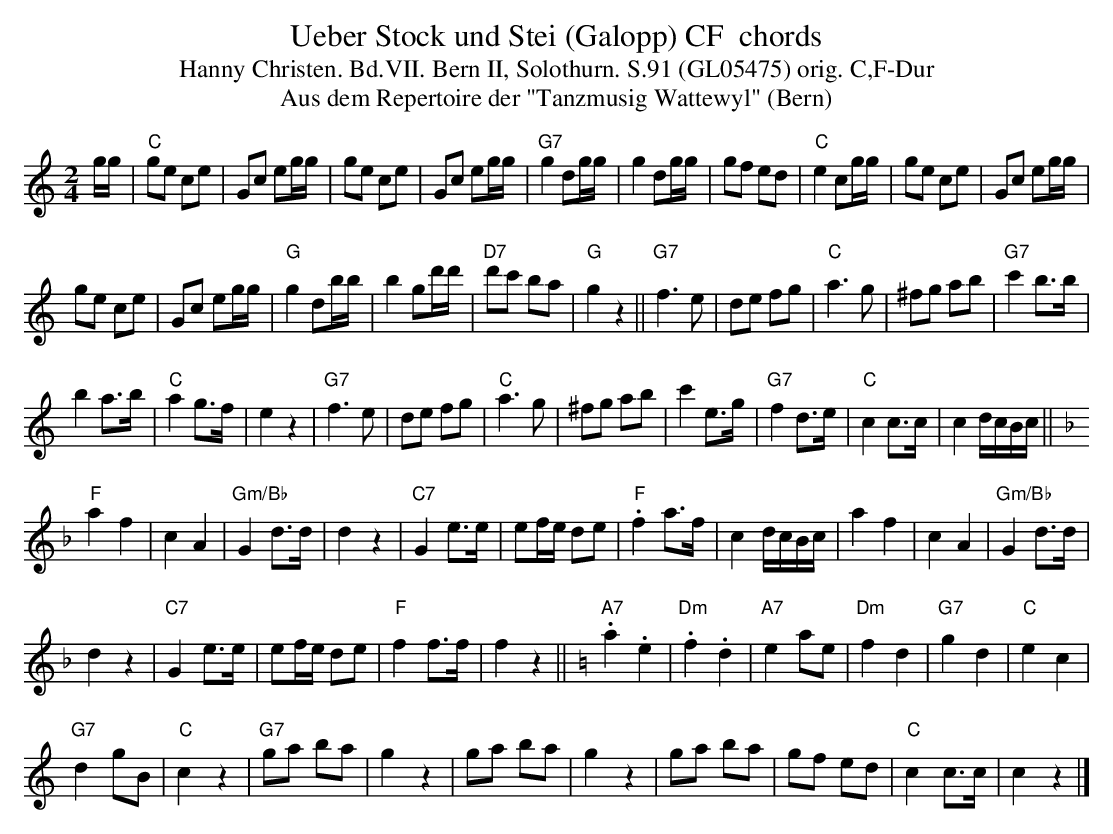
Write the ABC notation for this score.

X:1
T: Ueber Stock und Stei (Galopp) CF  chords
T:Hanny Christen. Bd.VII. Bern II, Solothurn. S.91 (GL05475) orig. C,F-Dur
T: Aus dem Repertoire der "Tanzmusig Wattewyl" (Bern)
M:2/4
L:1/16
K:C %%MIDI gchordon
gg | "C"g2e2 c2e2 | G2c2 e2gg | g2e2 c2e2 | G2c2 e2gg | "G7"g4 d2gg | g4 d2gg | g2f2 e2d2 | "C"e4 c2gg | g2e2 c2e2 | G2c2 e2gg |
g2e2 c2e2 | G2c2 e2gg | "G"g4 d2bb | b4 g2d'd' |  "D7"d'2c'2 b2a2 | "G"g4z4 || [L:1/8] "G7"f3e | de fg | "C"a3g | ^fg ab | "G7"c'2 b>b |
b2 a>b | "C"a2 g>f | e2z2 | "G7"f3e | de fg | "C"a3g | ^fg ab | c'2 e>g | "G7"f2 d>e | "C"c2 c>c | c2 d/c/B/c/ || [K:F]
"F"a2f2 | c2A2 | "Gm/Bb"G2 d>d | d2z2 |  "C7"G2 e>e | ef/e/ de | "F".f2 a>f | c2 d/c/B/c/ | a2f2 | c2A2 | "Gm/Bb"G2 d>d |
d2z2 | "C7"G2 e>e | ef/e/ de | "F"f2 f>f | f2z2 || [K:C] "A7".a2.e2 | "Dm".f2.d2 | "A7"e2 ae | "Dm"f2d2 | "G7"g2d2 | "C"e2c2 |
"G7"d2 gB | "C"c2z2 | "G7"ga ba | g2z2 | ga ba | g2z2 | ga ba | gf ed | "C"c2c>c | c2z2 |]
